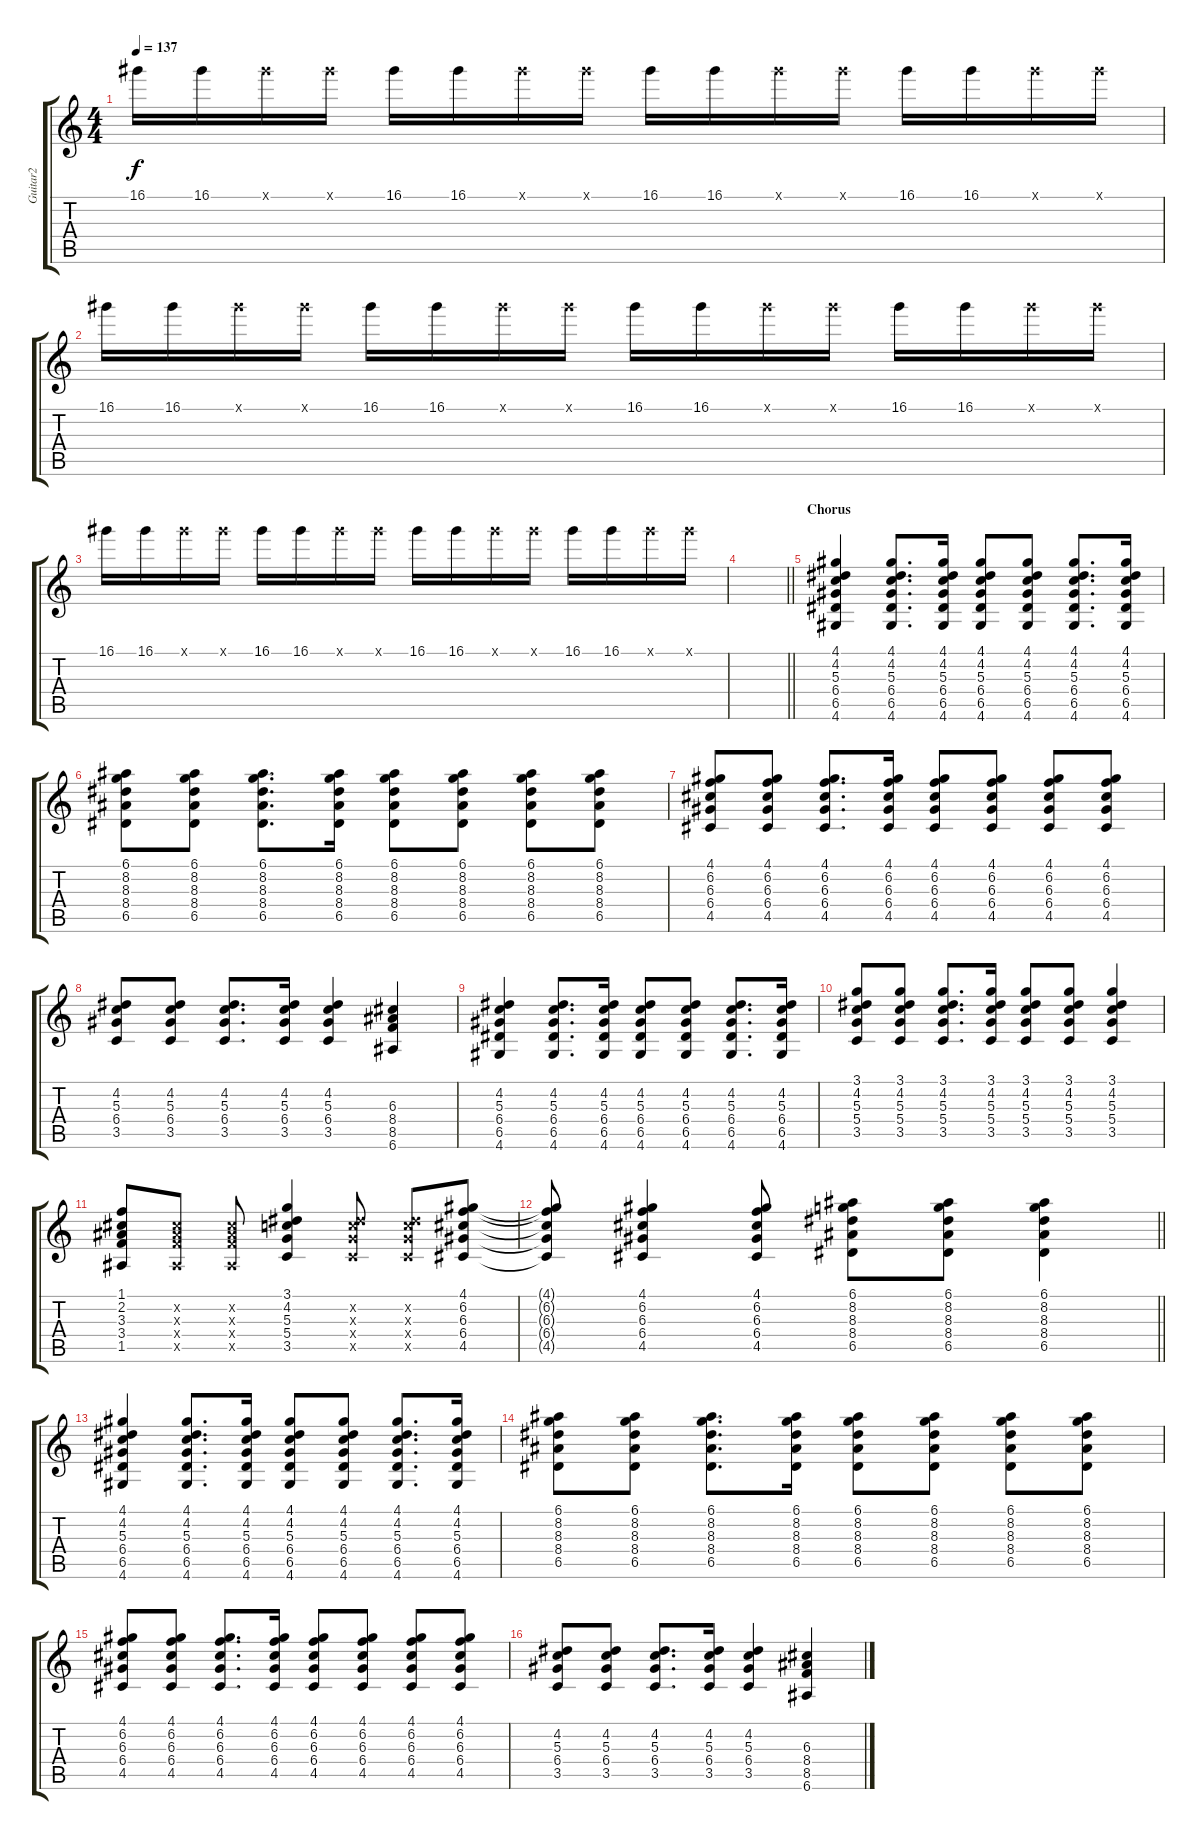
\track ("Guitar2" "Guitar2") {instrument electricguitarclean}
\staff {score tabs}
\tuning (E4 B3 G3 D3 A2 E2) {hide}
\ts (4 4)
\tempo 137
\clef g2
\ks c
16.1.16{dy f} 16.1.16 16.1{x}.16 16.1{x}.16 16.1.16 16.1.16 16.1{x}.16 16.1{x}.16 16.1.16 16.1.16 16.1{x}.16 16.1{x}.16 16.1.16 16.1.16 16.1{x}.16 16.1{x}.16 |
16.1.16 16.1.16 16.1{x}.16 16.1{x}.16 16.1.16 16.1.16 16.1{x}.16 16.1{x}.16 16.1.16 16.1.16 16.1{x}.16 16.1{x}.16 16.1.16 16.1.16 16.1{x}.16 16.1{x}.16 |
16.1.16 16.1.16 16.1{x}.16 16.1{x}.16 16.1.16 16.1.16 16.1{x}.16 16.1{x}.16 16.1.16 16.1.16 16.1{x}.16 16.1{x}.16 16.1.16 16.1.16 16.1{x}.16 16.1{x}.16 |
\barLineRight lightlight
|
\section ("" "Chorus")
(4.1 4.2 5.3 6.4 6.5 4.6).4 (4.1 4.2 5.3 6.4 6.5 4.6).8{d} (4.1 4.2 5.3 6.4 6.5 4.6).16 (4.1 4.2 5.3 6.4 6.5 4.6).8 (4.1 4.2 5.3 6.4 6.5 4.6).8 (4.1 4.2 5.3 6.4 6.5 4.6).8{d} (4.1 4.2 5.3 6.4 6.5 4.6).16 |
(6.1 8.2 8.3 8.4 6.5).8 (6.1 8.2 8.3 8.4 6.5).8 (6.1 8.2 8.3 8.4 6.5).8{d} (6.1 8.2 8.3 8.4 6.5).16 (6.1 8.2 8.3 8.4 6.5).8 (6.1 8.2 8.3 8.4 6.5).8 (6.1 8.2 8.3 8.4 6.5).8 (6.1 8.2 8.3 8.4 6.5).8 |
(4.1 6.2 6.3 6.4 4.5).8 (4.1 6.2 6.3 6.4 4.5).8 (4.1 6.2 6.3 6.4 4.5).8{d} (4.1 6.2 6.3 6.4 4.5).16 (4.1 6.2 6.3 6.4 4.5).8 (4.1 6.2 6.3 6.4 4.5).8 (4.1 6.2 6.3 6.4 4.5).8 (4.1 6.2 6.3 6.4 4.5).8 |
(4.2 5.3 6.4 3.5).8 (4.2 5.3 6.4 3.5).8 (4.2 5.3 6.4 3.5).8{d} (4.2 5.3 6.4 3.5).16 (4.2 5.3 6.4 3.5).4 (6.3 8.4 8.5 6.6).4 |
(4.2 5.3 6.4 6.5 4.6).4 (4.2 5.3 6.4 6.5 4.6).8{d} (4.2 5.3 6.4 6.5 4.6).16 (4.2 5.3 6.4 6.5 4.6).8 (4.2 5.3 6.4 6.5 4.6).8 (4.2 5.3 6.4 6.5 4.6).8{d} (4.2 5.3 6.4 6.5 4.6).16 |
(3.1 4.2 5.3 5.4 3.5).8 (3.1 4.2 5.3 5.4 3.5).8 (3.1 4.2 5.3 5.4 3.5).8{d} (3.1 4.2 5.3 5.4 3.5).16 (3.1 4.2 5.3 5.4 3.5).8 (3.1 4.2 5.3 5.4 3.5).8 (3.1 4.2 5.3 5.4 3.5).4 |
(1.1 2.2 3.3 3.4 1.5).8 (2.2{x} 3.3{x} 3.4{x} 1.5{x}).8 (2.2{x} 3.3{x} 3.4{x} 1.5{x}).8 (3.1 4.2 5.3 5.4 3.5).4 (4.2{x} 5.3{x} 5.4{x} 3.5{x}).8 (4.2{x} 5.3{x} 5.4{x} 3.5{x}).8 (4.1 6.2 6.3 6.4 4.5).8 |
\barLineRight lightlight
(4.1{t} 6.2{t} 6.3{t} 6.4{t} 4.5{t}).8 (4.1 6.2 6.3 6.4 4.5).4 (4.1 6.2 6.3 6.4 4.5).8 (6.1 8.2 8.3 8.4 6.5).8 (6.1 8.2 8.3 8.4 6.5).8 (6.1 8.2 8.3 8.4 6.5).4 |
(4.1 4.2 5.3 6.4 6.5 4.6).4 (4.1 4.2 5.3 6.4 6.5 4.6).8{d} (4.1 4.2 5.3 6.4 6.5 4.6).16 (4.1 4.2 5.3 6.4 6.5 4.6).8 (4.1 4.2 5.3 6.4 6.5 4.6).8 (4.1 4.2 5.3 6.4 6.5 4.6).8{d} (4.1 4.2 5.3 6.4 6.5 4.6).16 |
(6.1 8.2 8.3 8.4 6.5).8 (6.1 8.2 8.3 8.4 6.5).8 (6.1 8.2 8.3 8.4 6.5).8{d} (6.1 8.2 8.3 8.4 6.5).16 (6.1 8.2 8.3 8.4 6.5).8 (6.1 8.2 8.3 8.4 6.5).8 (6.1 8.2 8.3 8.4 6.5).8 (6.1 8.2 8.3 8.4 6.5).8 |
(4.1 6.2 6.3 6.4 4.5).8 (4.1 6.2 6.3 6.4 4.5).8 (4.1 6.2 6.3 6.4 4.5).8{d} (4.1 6.2 6.3 6.4 4.5).16 (4.1 6.2 6.3 6.4 4.5).8 (4.1 6.2 6.3 6.4 4.5).8 (4.1 6.2 6.3 6.4 4.5).8 (4.1 6.2 6.3 6.4 4.5).8 |
(4.2 5.3 6.4 3.5).8 (4.2 5.3 6.4 3.5).8 (4.2 5.3 6.4 3.5).8{d} (4.2 5.3 6.4 3.5).16 (4.2 5.3 6.4 3.5).4 (6.3 8.4 8.5 6.6).4
